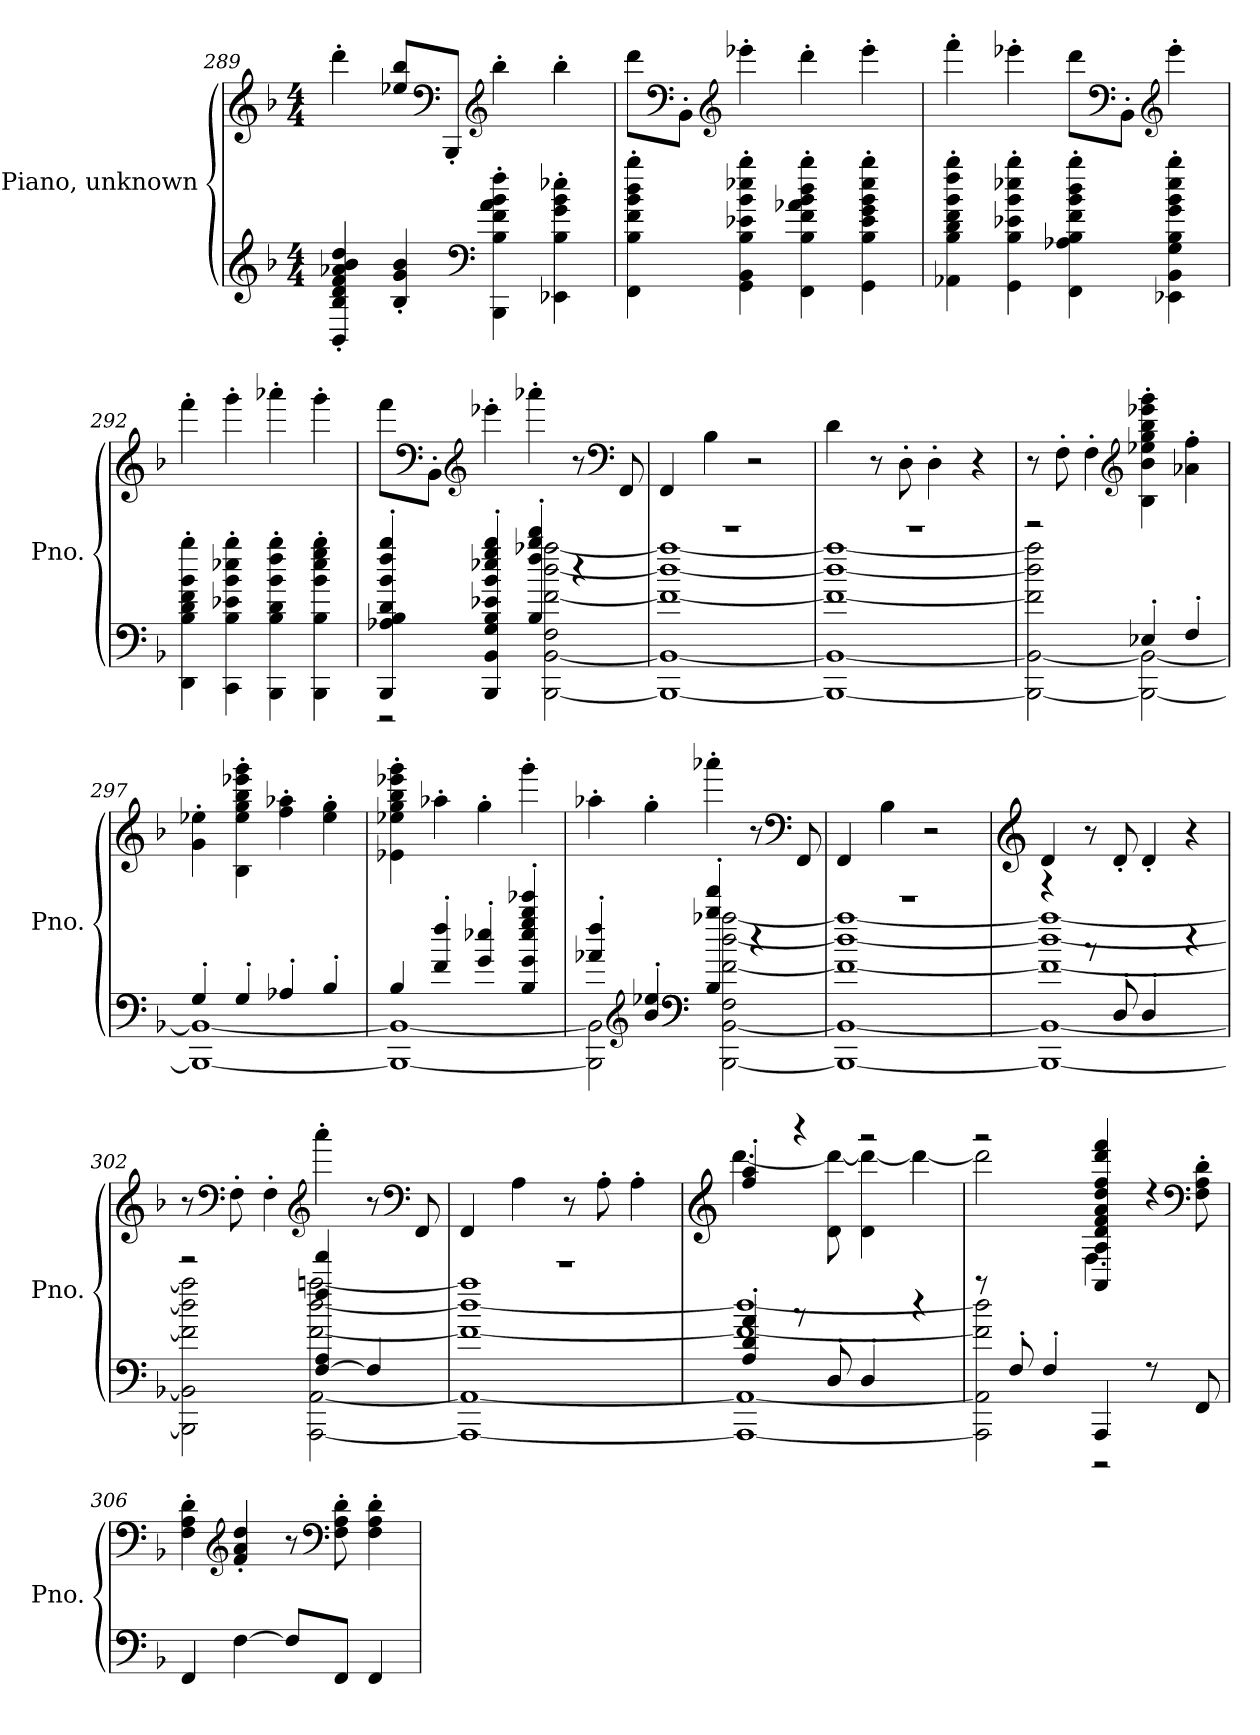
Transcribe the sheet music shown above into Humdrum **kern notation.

**kern	**kern
*part1	*part1
*staff2	*staff1
*I"Piano, unknown	*
*I'Pno.	*
*clefG2	*clefG2
*k[b-]	*k[b-]
*M4/4	*M4/4
=289	=289
4BB-/' 4B-/' 4d/' 4f/' 4a-X/' 4b-/' 4dd/'	4ddd'\
4B-/' 4g/' 4b-/'	8ee-X/ 8bb-/L
*	*clefF4
.	8BBB-'/J
*clefF4	*clefG2
4BBB-\' 4B-\' 4f\' 4a-\' 4b-\' 4ff\'	4bb-'\
4EE-X\' 4B-\' 4g\' 4b-\' 4ee-X\'	4bb-'\
!!LO:LB:g=z
=290	=290
4FF\' 4B-\' 4f\' 4b-\' 4dd\' 4bb-\'	8ddd\L
*	*clefF4
.	8BB-'\J
*	*clefG2
4GG\' 4BB-\' 4B-\' 4e-X\' 4b-\' 4ee-X\' 4bb-\'	4eee-X'\
4FF\' 4B-\' 4f\' 4a-X\' 4b-\' 4dd\' 4bb-\'	4ddd'\
4GG\' 4B-\' 4e-\' 4g\' 4b-\' 4ee-\' 4bb-\'	4eee-'\
=291	=291
4AA-X\' 4B-\' 4d\' 4f\' 4b-\' 4ff\' 4bb-\'	4fff'\
4GG\' 4B-\' 4e-X\' 4b-\' 4ee-X\' 4bb-\'	4eee-X'\
4FF\' 4A-X\' 4B-\' 4f\' 4b-\' 4dd\' 4bb-\'	8ddd\L
*	*clefF4
.	8BB-'\J
*	*clefG2
4EE-X\' 4BB-\' 4G\' 4B-\' 4g\' 4b-\' 4ee-\' 4bb-\'	4eee-'\
=292	=292
4DD\' 4B-\' 4d\' 4f\' 4b-\' 4bb-\'	4fff'\
4CC\' 4B-\' 4e-X\' 4b-\' 4ee-X\' 4bb-\'	4ggg'\
4BBB-\' 4B-\' 4d\' 4b-\' 4ff\' 4bb-\'	4aaa-X'\
4BBB-\' 4B-\' 4b-\' 4ee-\' 4gg\' 4bb-\'	4ggg'\
=293	=293
*^	*
4BBB-/' 4A-X/' 4B-/' 4d/' 4b-/' 4ff/' 4bb-/'	2r	8fff\L
*	*	*clefF4
.	.	8BB-'\J
*	*	*clefG2
4BBB-/' 4BB-/' 4G/' 4B-/' 4e-X/' 4b-/' 4ee-X/' 4gg/' 4bb-/'	.	4eee-X'\
4B-/' 4ff/' 4bb-/' 4ddd/'	[2BBB-\ [2BB-\ 2F\ [2f\ [2dd\ [2aa-X\	4aaa-X'\
4r	.	8r
*	*	*clefF4
.	.	8FF/
!!LO:LB:g=z
=294	=294	=294
1r	1BBB-_ 1BB-_ 1f_ 1dd_ 1aa-_	4FF/
.	.	4B-\
.	.	2r
=295	=295	=295
1r	1BBB-_ 1BB-_ 1f_ 1dd_ 1aa-_	4d\
.	.	8r
.	.	8D'\
.	.	4D'\
.	.	4r
=296	=296	=296
2r	2BBB-\_ 2BB-\_ 2f\] 2dd\] 2aa-\]	8r
.	.	8F'\
.	.	4F'\
*	*	*clefG2
4E-X'/	2BBB-\_ 2BB-\_	4B-\' 4b-\' 4ee-X\' 4gg\' 4bb-\' 4eee-X\' 4ggg\'
4F'/	.	4a-X\' 4ff\'
=297	=297	=297
4G'/	1BBB-_ 1BB-_	4g\' 4ee-X\'
4G'/	.	4B-\' 4ee-\' 4gg\' 4bb-\' 4eee-X\' 4ggg\'
4A-X'/	.	4ff\' 4aa-X\'
4B-'/	.	4ee-\' 4gg\'
=298	=298	=298
4B-/	1BBB-_ 1BB-_	4e-X\' 4ee-X\' 4gg\' 4bb-\' 4eee-X\' 4ggg\'
4f/' 4ff/'	.	4aa-X'\
4g/' 4ee-X/'	.	4gg'\
4B-/' 4g/' 4ee-/' 4gg/' 4bb-/' 4eee-X/'	.	4ggg'\
!!LO:LB:g=z
=299	=299	=299
4a-X/' 4ff/'	2BBB-\] 2BB-\]	4aa-X'\
*clefG2	*	*
4b-/' 4ee-X/'	.	4gg'\
*clefF4	*	*
4B-/' 4bb-/' 4fff/'	[2BBB-\ [2BB-\ 2F\ [2f\ [2dd\ [2aa-X\	4aaa-X'\
4r	.	8r
*	*	*clefF4
.	.	8FF/
=300	=300	=300
1r	1BBB-_ 1BB-_ 1f_ 1dd_ 1aa-_	4FF/
.	.	4B-\
.	.	2r
=301	=301	=301
*	*	*clefG2
4r	1BBB-_ 1BB-_ 1f_ 1dd_ 1aa-_	4d/
8r	.	8r
8D'/	.	8d'/
4D'/	.	4d'/
4r	.	4r
=302	=302	=302
2r	2BBB-\] 2BB-\] 2f\] 2dd\] 2aa-\]	8r
*	*	*clefF4
.	.	8F'\
.	.	4F'\
*	*	*clefG2
[4F/ 4A/ 4ff/ 4fff/	[2AAA\ [2AA\ [2f\ [2dd\ [2aan\	4aaa'\
4F/]	.	8r
*	*	*clefF4
.	.	8FF/
=303	=303	=303
1r	1AAA_ 1AA_ 1f_ 1dd_ 1aa]	4FF/
.	.	4A\
.	.	8r
.	.	8A'\
.	.	4A'\
!!LO:LB:g=z
=304	=304	=304
*	*	*clefG2
*	*	*^
4A/' 4d/' 4a/'	1AAA_ 1AA_ 1f_ 1dd_	4ff/' 4aa/'	[4.ddd\
8r	.	4r	.
8D'/	.	.	8d\ 8ddd\_
4D'/	.	2r	4d\ 4ddd\_
4r	.	.	4ddd\_
=305	=305	=305	=305
8r	2AAA\] 2AA\] 2f\] 2dd\]	2r	2ddd\]
8F'/	.	.	.
4F'/	.	.	.
4AAA/	2r	4AA/ 4A/ 4d/ 4f/ 4a/ 4dd/ 4ff/ 4ddd/ 4fff/	4.F\
8r	.	4r	.
*	*	*clefF4	*
8FF/	.	.	8F\' 8A\' 8d\'
*v	*v	*	*
*	*v	*v
=306	=306
4FF/	4F\' 4A\' 4d\'
*	*clefG2
[4F\	4f/' 4a/' 4dd/'
8F/L]	8r
*	*clefF4
8FF/J	8F\' 8A\' 8d\'
4FF/	4F\' 4A\' 4d\'
=	=
*-	*-
